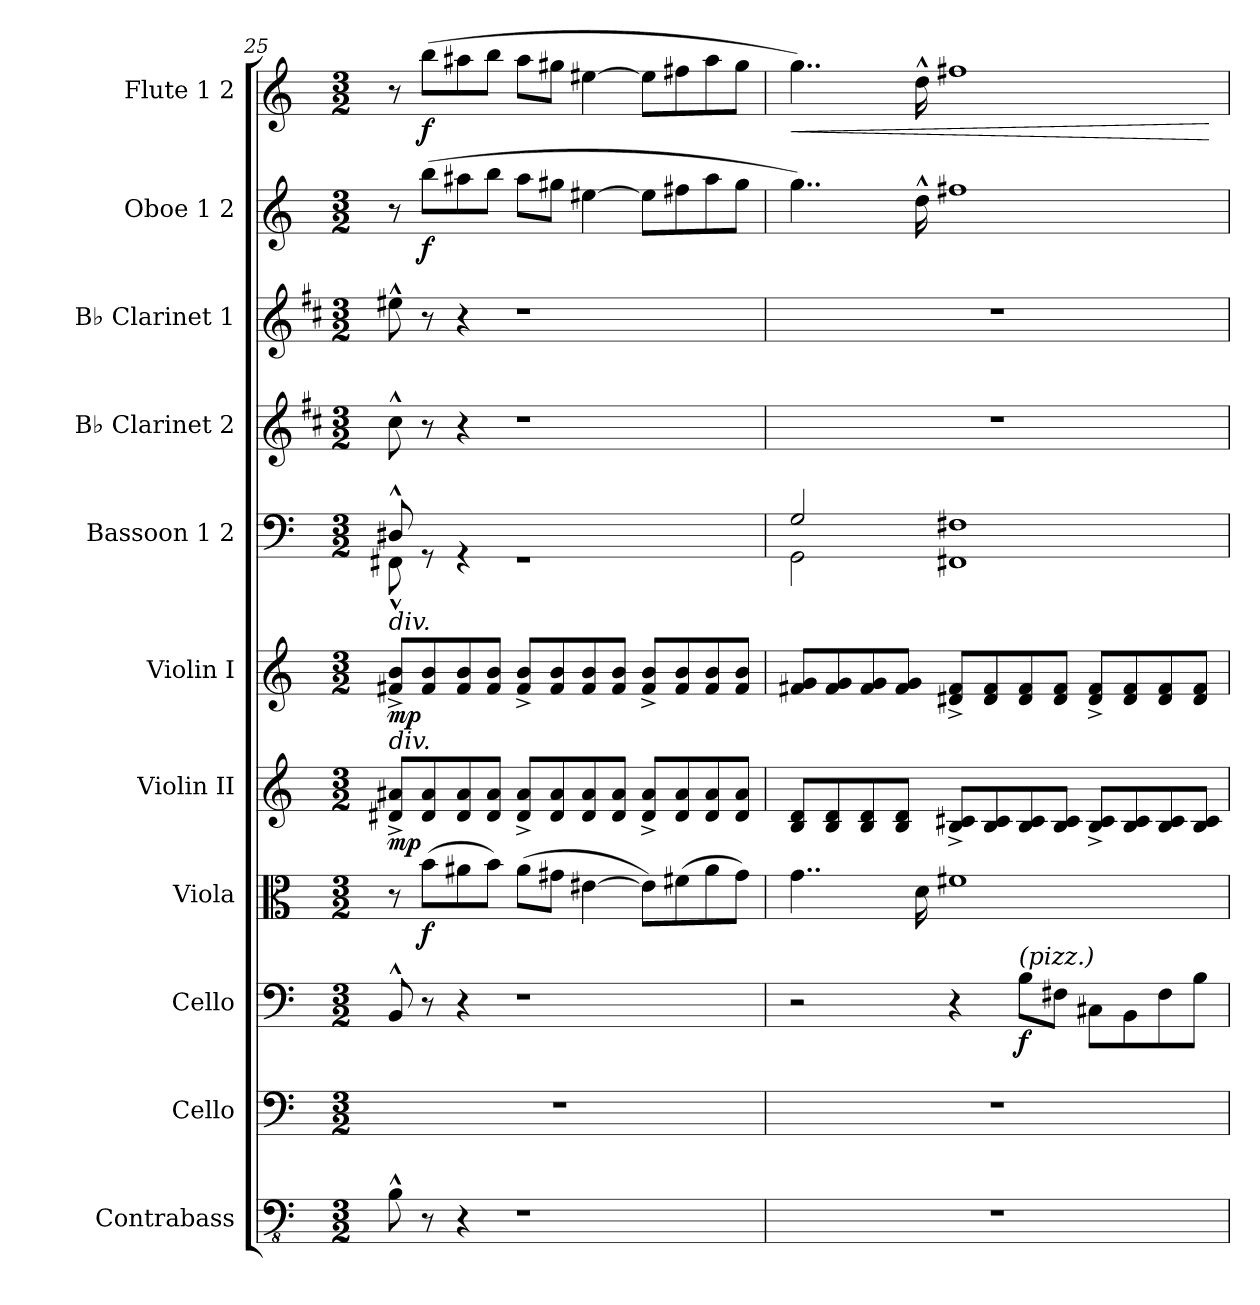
**kern	**kern	**kern	**dynam	**kern	**dynam	**kern	**dynam	**kern	**dynam	**kern	**kern	**kern	**kern	**dynam	**kern	**dynam
*part11	*part10	*part9	*part9	*part8	*part8	*part7	*part7	*part6	*part6	*part5	*part4	*part3	*part2	*part2	*part1	*part1
*staff11	*staff10	*staff9	*staff9	*staff8	*staff8	*staff7	*staff7	*staff6	*staff6	*staff5	*staff4	*staff3	*staff2	*staff2	*staff1	*staff1
*I"Contrabass	*I"Cello	*I"Cello	*	*I"Viola	*	*I"Violin II	*	*I"Violin I	*	*I"Bassoon 1               2	*I"B♭ Clarinet 2	*I"B♭ Clarinet 1	*I"Oboe 1           2	*	*I"Flute 1          2	*
*I'Cbs.	*I'Cl.	*I'Cl.	*	*I'Vla.	*	*I'Vln. 2	*	*I'Vln. I	*	*I'Bsn.	*I'Cl. 2	*I'Cl. 1	*I'Ob.	*	*I'Fl.	*
!!LO:PB:g=z
*clefFv4	*clefF4	*clefF4	*	*clefC3	*	*clefG2	*	*clefG2	*	*clefF4	*clefG2	*clefG2	*clefG2	*	*clefG2	*
*	*	*	*	*	*	*	*	*	*	*	*ITrd1c2	*ITrd1c2	*	*	*	*
*k[]	*k[]	*k[]	*	*k[]	*	*k[]	*	*k[]	*	*k[]	*k[]	*k[]	*k[]	*	*k[]	*
*M3/2	*M3/2	*M3/2	*	*M3/2	*	*M3/2	*	*M3/2	*	*M3/2	*M3/2	*M3/2	*M3/2	*	*M3/2	*
=25	=25	=25	=25	=25	=25	=25	=25	=25	=25	=25	=25	=25	=25	=25	=25	=25
*	*	*	*	*	*	*	*	*	*	*^	*	*	*	*	*	*
!	!	!	!	!	!	!	!	!LO:TX:a:i:t=div.	!	!	!	!	!	!	!	!	!
!	!	!	!	!	!	!LO:TX:a:i:t=div.	!	!	!	!	!	!	!	!	!	!	!
!	!	!	!	!	!	!	!LO:DY:b	!	!LO:DY:b	!	!	!	!	!	!	!	!
8BB^^\	1.r	8BB^^/	.	8r	.	8d#X/^ 8a#X/^L	mp	8f#X/^ 8b/^L	mp	8D#X^^/	8FF#X^^\	8b^^\	8dd#X^^\	8r	.	8r	.
!	!	!	!	!	!LO:DY:b	!	!	!	!	!	!	!	!	!	!LO:DY:b	!	!LO:DY:b
8r	.	8r	.	(8b\L	f	8d#/ 8a#/	.	8f#/ 8b/	.	8rGG	1ryy	8r	8r	(8bb\L	f	(8bb\L	f
4r	.	4r	.	8a#X\	.	8d#/ 8a#/	.	8f#/ 8b/	.	4rGG	.	4r	4r	8aa#X\	.	8aa#X\	.
.	.	.	.	8b\J)	.	8d#/ 8a#/J	.	8f#/ 8b/J	.	.	.	.	.	8bb\J	.	8bb\J	.
1r	.	1r	.	(8a#\L	.	8d#/^ 8a#/^L	.	8f#/^ 8b/^L	.	1rGG	.	1r	1r	8aa#\L	.	8aa#\L	.
.	.	.	.	8g#X\J	.	8d#/ 8a#/	.	8f#/ 8b/	.	.	.	.	.	8gg#X\J	.	8gg#X\J	.
.	.	.	.	[4e#X\	.	8d#/ 8a#/	.	8f#/ 8b/	.	.	.	.	.	[4ee#X\	.	[4ee#X\	.
.	.	.	.	.	.	8d#/ 8a#/J	.	8f#/ 8b/J	.	.	.	.	.	.	.	.	.
.	.	.	.	8e#\L])	.	8d#/^ 8a#/^L	.	8f#/^ 8b/^L	.	.	.	.	.	8ee#\L]	.	8ee#\L]	.
.	.	.	.	(8f#X\	.	8d#/ 8a#/	.	8f#/ 8b/	.	.	4.ryy	.	.	8ff#X\	.	8ff#X\	.
.	.	.	.	8a#\	.	8d#/ 8a#/	.	8f#/ 8b/	.	.	.	.	.	8aa#\	.	8aa#\	.
.	.	.	.	8g#\J)	.	8d#/ 8a#/J	.	8f#/ 8b/J	.	.	.	.	.	8gg#\J	.	8gg#\J	.
=26	=26	=26	=26	=26	=26	=26	=26	=26	=26	=26	=26	=26	=26	=26	=26	=26	=26
!	!	!	!	!	!	!	!	!	!	!	!	!	!	!	!	!	!LO:HP:b
1.r	1.r	2r	.	4..g\	.	8B/ 8d/L	.	8f#X/ 8g/L	.	2G/	2GG\	1.r	1.r	4..gg\)	.	4..gg\)	<
.	.	.	.	.	.	8B/ 8d/	.	8f#/ 8g/	.	.	.	.	.	.	.	.	.
.	.	.	.	.	.	8B/ 8d/	.	8f#/ 8g/	.	.	.	.	.	.	.	.	.
.	.	.	.	.	.	8B/ 8d/J	.	8f#/ 8g/J	.	.	.	.	.	.	.	.	.
.	.	.	.	16d\	.	.	.	.	.	.	.	.	.	16dd^^\	.	16dd^^\	.
.	.	4r	.	1f#X	.	8B/^ 8c#X/^L	.	8d#X/^ 8f#/^L	.	1F#X	1FF#X	.	.	1ff#X	.	1ff#X	.
.	.	.	.	.	.	8B/ 8c#/	.	8d#/ 8f#/	.	.	.	.	.	.	.	.	.
!	!	!LO:TX:a:i:t=(pizz.)	!	!	!	!	!	!	!	!	!	!	!	!	!	!	!
!	!	!	!LO:DY:b	!	!	!	!	!	!	!	!	!	!	!	!	!	!
.	.	8B\L	f	.	.	8B/ 8c#/	.	8d#/ 8f#/	.	.	.	.	.	.	.	.	.
.	.	8F#X\J	.	.	.	8B/ 8c#/J	.	8d#/ 8f#/J	.	.	.	.	.	.	.	.	.
.	.	8C#X\L	.	.	.	8B/^ 8c#/^L	.	8d#/^ 8f#/^L	.	.	.	.	.	.	.	.	.
.	.	8BB\	.	.	.	8B/ 8c#/	.	8d#/ 8f#/	.	.	.	.	.	.	.	.	.
.	.	8F#\	.	.	.	8B/ 8c#/	.	8d#/ 8f#/	.	.	.	.	.	.	.	.	.
.	.	8B\J	.	.	.	8B/ 8c#/J	.	8d#/ 8f#/J	.	.	.	.	.	.	.	.	.
*	*	*	*	*	*	*	*	*	*	*v	*v	*	*	*	*	*	*
.	.	.	.	.	.	.	.	.	.	.	.	.	.	.	.	[
=	=	=	=	=	=	=	=	=	=	=	=	=	=	=	=	=
*-	*-	*-	*-	*-	*-	*-	*-	*-	*-	*-	*-	*-	*-	*-	*-	*-
